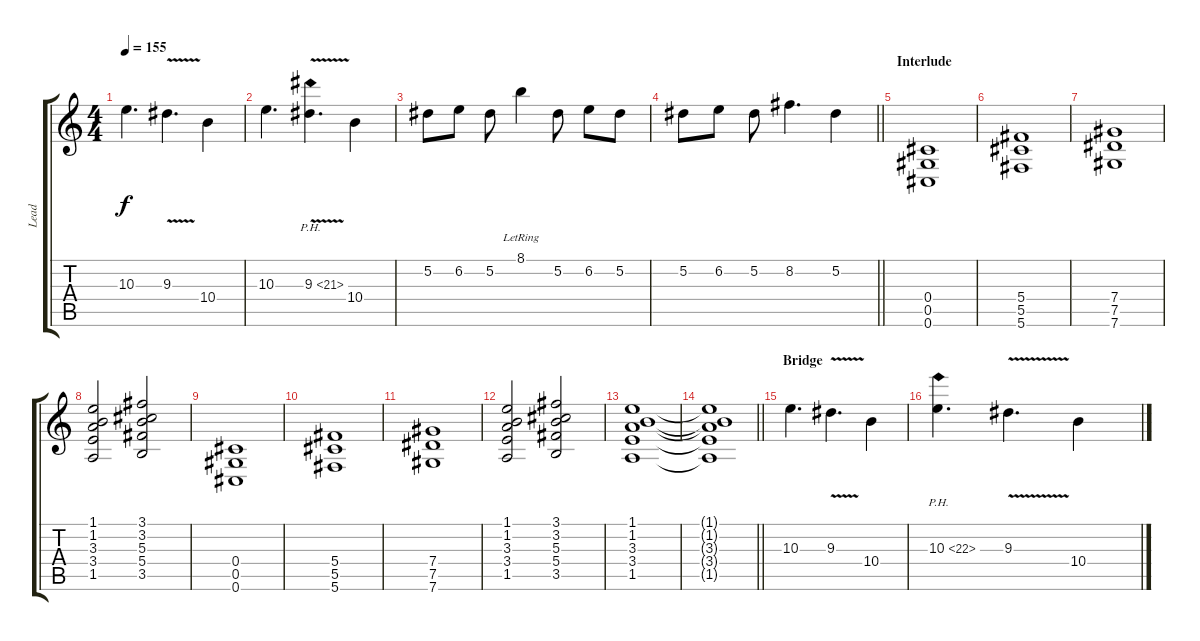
\track ("Lead" "Lead") {instrument distortionguitar}
\staff {score tabs}
\tuning (Eb4 Bb3 Gb3 Db3 Ab2 Db2) {hide}
\ts (4 4)
\tempo 155
\clef g2
\ks c
10.3.4{d dy f} 9.3{v}.4{d} 10.4.4 |
10.3.4{d} 9.3{ph 12 v}.4{d} 10.4.4 |
5.2.8 6.2.8 5.2.8 8.1{lr}.4 5.2.8 6.2.8 5.2.8 |
\barLineRight lightlight
5.2.8 6.2.8 5.2.8 8.2.4{d} 5.2.4 |
\section ("" "Interlude")
(0.4 0.5 0.6).1{instrument electricguitarjazz} |
(5.4 5.5 5.6).1 |
(7.4 7.5 7.6).1 |
(1.1 1.2 3.3 3.4 1.5).2 (3.1 3.2 5.3 5.4 3.5).2 |
(0.4 0.5 0.6).1 |
(5.4 5.5 5.6).1 |
(7.4 7.5 7.6).1 |
(1.1 1.2 3.3 3.4 1.5).2 (3.1 3.2 5.3 5.4 3.5).2 |
(1.1 1.2 3.3 3.4 1.5).1 |
\barLineRight lightlight
(1.1{t} 1.2{t} 3.3{t} 3.4{t} 1.5{t}).1 |
\section ("" "Bridge")
10.3.4{d instrument distortionguitar} 9.3{v}.4{d} 10.4.4 |
10.3{ph 12}.4{d} 9.3{v}.4{d} 10.4.4
